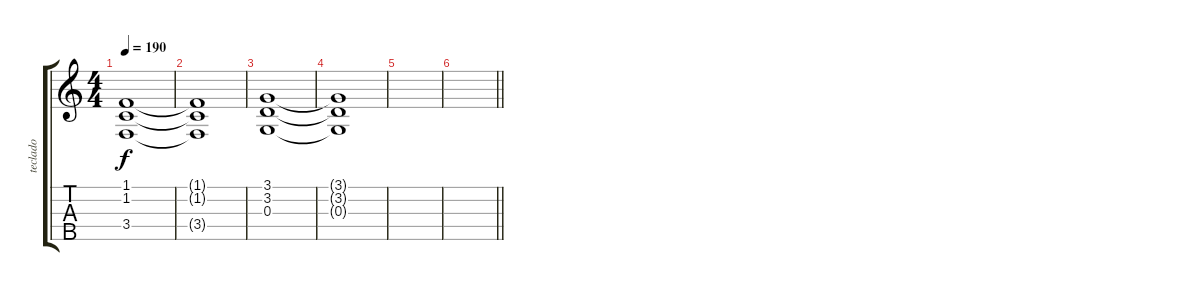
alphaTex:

\track ("teclado" "teclado") {instrument stringensemble1}
\staff {score tabs}
\tuning (E4 B3 G3 D3 A2) {hide}
\ts (4 4)
\tempo 190
\clef g2
\ks c
(1.1 1.2 3.4).1{dy f} |
(1.1{t} 1.2{t} 3.4{t}).1 |
(3.1 3.2 0.3).1 |
(3.1{t} 3.2{t} 0.3{t}).1 |
|
\barLineRight lightlight
